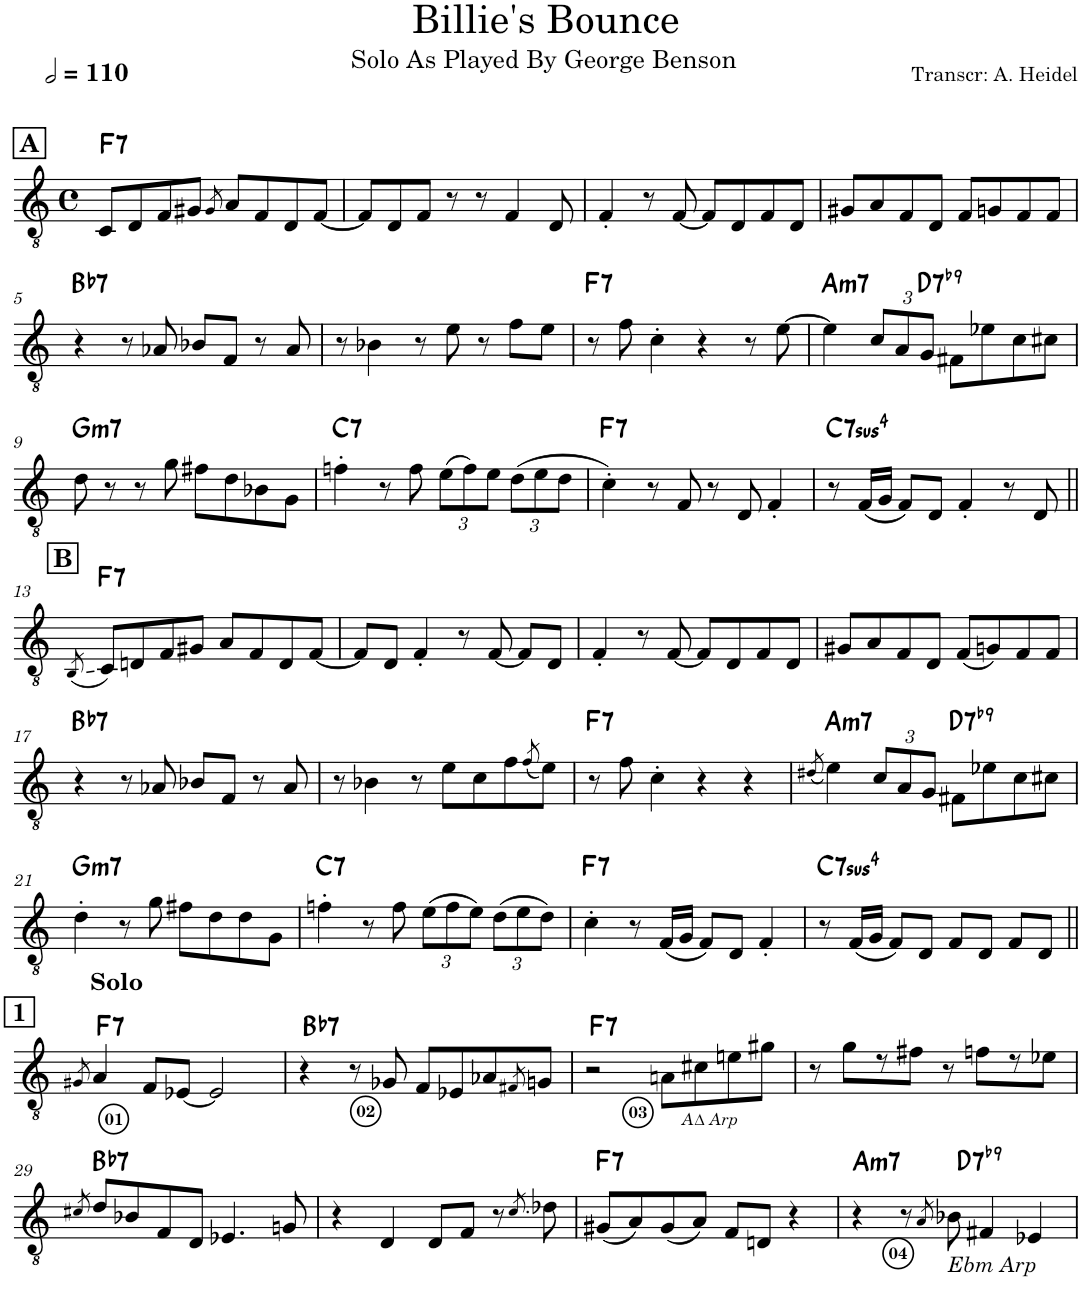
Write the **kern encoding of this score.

**kern	**harte
*part1	*part1
*staff1	*
*I"Klassische Gitarre	*
*I'Git.	*
*clefGv2	*
*k[]	*
*M4/4	*
*met(c)	*
*MM220	*
!!LO:REH:place=s1:a:B:cj:fs=12:t=A
=1	=1
!	!LO:H:kt=7
8C/L	F:7
8D/	.
8F/	.
8G#X/J	.
8qG#/	.
8A/L	.
8F/	.
8D/	.
[8F/J	.
=2	=2
8F/L]	.
8D/	.
8F/J	.
8r	.
8r	.
4F/	.
8D/	.
=3	=3
4F'/	.
8r	.
[8F/	.
8F/L]	.
8D/	.
8F/	.
8D/J	.
=4	=4
8G#X/L	.
8A/	.
8F/	.
8D/J	.
8F/L	.
8Gn/	.
8F/	.
8F/J	.
!!LO:LB:g=z
=5	=5
!	!LO:H:kt=7
4r	Bb:7
8r	.
8A-X/	.
8B-X/L	.
8F/J	.
8r	.
8A-/	.
=6	=6
8r	.
4B-X\	.
8r	.
8e\	.
8r	.
8f\L	.
8e\J	.
=7	=7
!	!LO:H:kt=7
8r	F:7
8f\	.
4c'\	.
4r	.
8r	.
[8e\	.
=8	=8
!	!LO:H:kt=m7
4e\]	A:min7
*Xbrackettup	*
12c/L	.
12A/	.
!	!LO:H:kt=7
12G/J	D:7(b9)
8F#X\L	.
8e-X\	.
8c\	.
8c#X\J	.
!!LO:LB:g=z
=9	=9
!	!LO:H:kt=m7
8d\	G:min7
8r	.
8r	.
8g\	.
8f#X\L	.
8d\	.
8B-X\	.
8G\J	.
=10	=10
!	!LO:H:kt=7
4fn'\	C:7
8r	.
8f\	.
(12e\L	.
12f\)	.
12e\J	.
(12d\L	.
12e\	.
12d\J	.
=11	=11
!	!LO:H:kt=7
4c'\)	F:7
8r	.
8F/	.
8r	.
8D/	.
4F'/	.
=12	=12
!	!LO:H:kt=74
8r	C:sus4(7)
(16F/LL	.
16G/JJ	.
8F/L)	.
8D/J	.
4F'/	.
8r	.
8D/	.
!!LO:LB:g=z
!!LO:REH:place=s1:a:B:cj:fs=12:t=B
=13||	=13||
(8qBB/	.
!	!LO:H:kt=7
8C/L)	F:7
8Dn/	.
8F/	.
8G#X/J	.
8A/L	.
8F/	.
8D/	.
[8F/J	.
=14	=14
8F/L]	.
8D/J	.
4F'/	.
8r	.
[8F/	.
8F/L]	.
8D/J	.
=15	=15
4F'/	.
8r	.
[8F/	.
8F/L]	.
8D/	.
8F/	.
8D/J	.
=16	=16
8G#X/L	.
8A/	.
8F/	.
8D/J	.
(8F/L	.
8Gn/)	.
8F/	.
8F/J	.
!!LO:LB:g=z
=17	=17
!	!LO:H:kt=7
4r	Bb:7
8r	.
8A-X/	.
8B-X/L	.
8F/J	.
8r	.
8A-/	.
=18	=18
8r	.
4B-X\	.
8r	.
8e\L	.
8c\	.
8f\	.
(8qf/	.
8e\J)	.
=19	=19
!	!LO:H:kt=7
8r	F:7
8f\	.
4c'\	.
4r	.
4r	.
=20	=20
(8qd#X/	.
!	!LO:H:kt=m7
4e\)	A:min7
12c/L	.
12A/	.
12G/J	.
!	!LO:H:kt=7
8F#X\L	D:7(b9)
8e-X\	.
8c\	.
8c#X\J	.
!!LO:LB:g=z
=21	=21
!	!LO:H:kt=m7
4d'\	G:min7
8r	.
8g\	.
8f#X\L	.
8d\	.
8d\	.
8G\J	.
=22	=22
!	!LO:H:kt=7
4fn'\	C:7
8r	.
8f\	.
(12e\L	.
12f\	.
12e\J)	.
(12d\L	.
12e\	.
12d\J)	.
=23	=23
!	!LO:H:kt=7
4c'\	F:7
8r	.
(16F/LL	.
16G/JJ	.
8F/L)	.
8D/J	.
4F'/	.
=24	=24
!	!LO:H:kt=74
8r	C:sus4(7)
(16F/LL	.
16G/JJ	.
8F/L)	.
8D/J	.
8F/L	.
8D/J	.
8F/L	.
8D/J	.
!!LO:LB:g=z
!!LO:REH:place=s1:a:B:cj:fs=12:t=1
!!LO:REH:place=s1:b:B:cj:enc=circle:fs=8:t=01
=25||	=25||
8qG#X/	.
!LO:TX:a:B:t=Solo	!LO:H:kt=7
4A/	F:7
8F/L	.
[8E-X/J	.
2E-/]	.
!!LO:REH:place=s1:b:B:cj:enc=circle:fs=8:t=02:qo=1.5
=26	=26
!	!LO:H:kt=7
4r	Bb:7
8r	.
8G-X/	.
8F/L	.
8E-X/	.
8A-X/	.
8qF#X/	.
8Gn/J	.
!!LO:REH:place=s1:b:B:cj:enc=circle:fs=8:t=03:qo=2
=27	=27
!	!LO:H:kt=7
2r	F:7
!LO:TX:b:i:t=A∆ Arp	!
8An\L	.
8c#X\	.
8en\	.
8g#X\J	.
=28	=28
8r	.
8g\L	.
8r	.
8f#X\J	.
8r	.
8fn\L	.
8r	.
8e-X\J	.
!!LO:LB:g=z
=29	=29
8qc#X/	.
!	!LO:H:kt=7
8d/L	Bb:7
8B-X/	.
8F/	.
8D/J	.
4.E-X/	.
8Gn/	.
=30	=30
4r	.
4D/	.
8D/L	.
8F/J	.
8r	.
8qc/	.
8d-X\	.
=31	=31
!	!LO:H:kt=7
(8G#X/L	F:7
8A/)	.
(8G#/	.
8A/J)	.
8F/L	.
8Dn/J	.
4r	.
!!LO:REH:place=s1:b:B:cj:enc=circle:fs=8:t=04
=32	=32
!	!LO:H:kt=m7
4r	A:min7
8r	.
8qA/	.
!LO:TX:b:i:t=Ebm Arp	!
8B-X\	.
4F#X/	.
4E-X/	.
8.ryy	.
=	=
*-	*-
